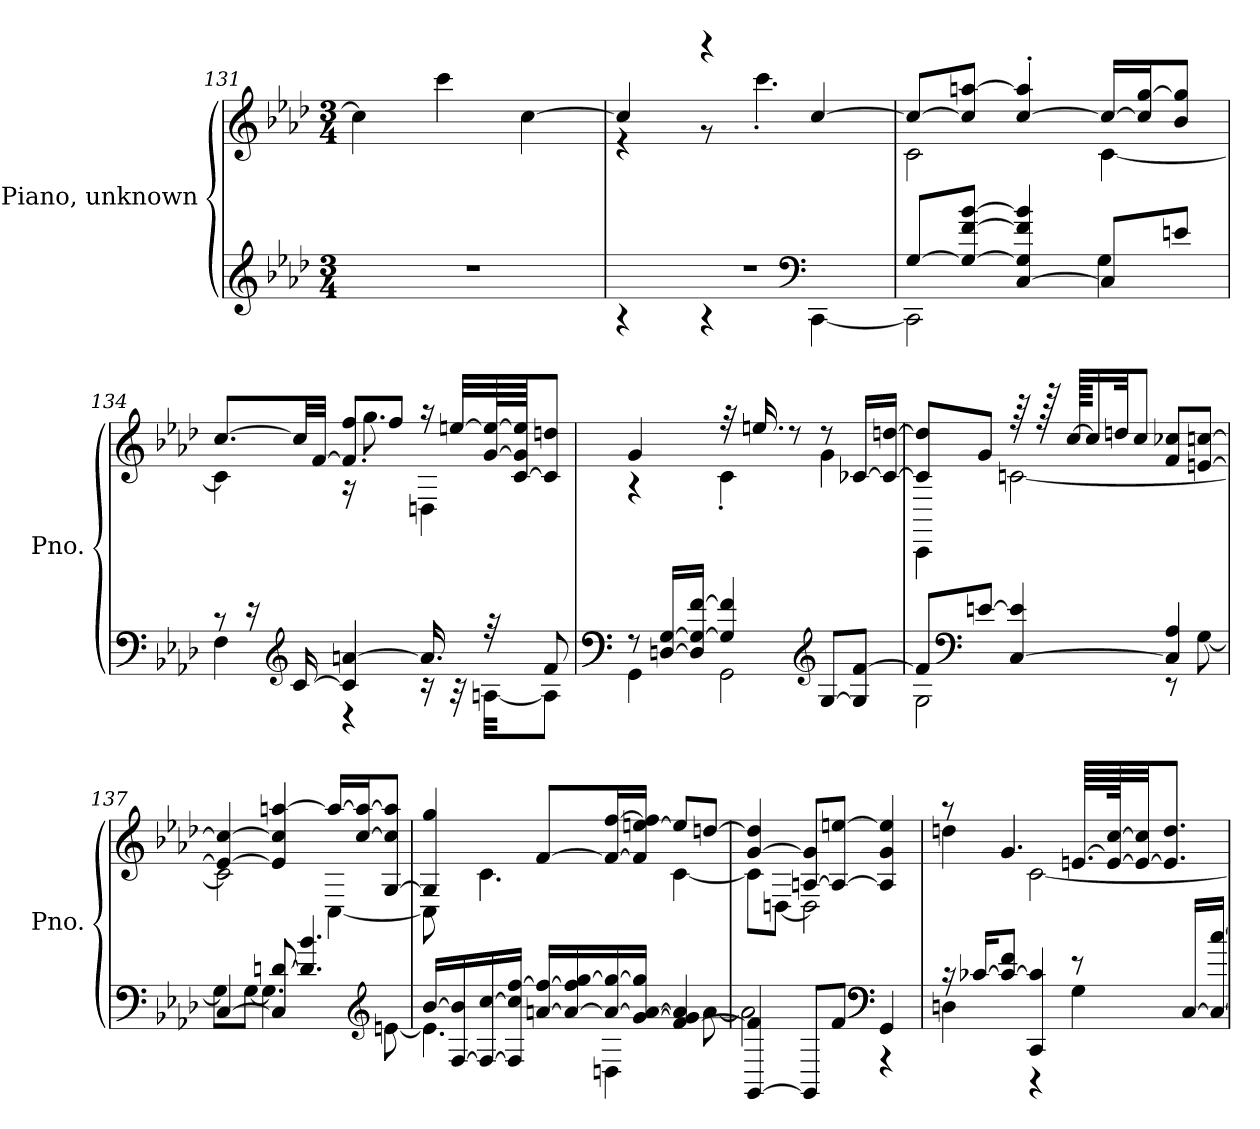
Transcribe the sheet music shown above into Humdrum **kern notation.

**kern	**kern
*part1	*part1
*staff2	*staff1
*I"Piano, unknown	*
*I'Pno.	*
*clefG2	*clefG2
*k[b-e-a-d-]	*k[b-e-a-d-]
*M3/4	*M3/4
=131	=131
2.r	4cc\]
.	4ccc\
.	[4cc\
=132	=132
*^	*^
2.r	4r	4cc/]	4r
.	4r	4r	8r
.	.	.	4.ccc'\
*clefF4	*	*	*
.	[4CC\	[4cc/	.
=133	=133	=133	=133
[8G/L	2CC\]	8cc/L_	2c\
8G/_ [8f/ [8b-/J	.	8cc/] [8aan/J	.
[4C/ 4G/] 4f/] 4b-/]	.	[4cc/' 4aa/]'	.
8C/L]	4G\	16cc/LL_	[4c\
.	.	16cc/] [16gg/J	.
8en/J	.	8b-/ 8gg/]J	.
!!LO:LB:g=z	!!
=134	=134	=134	=134
8r	4F\	[8.cc/L	4c\]
16r	.	.	.
*clefG2	*	*	*
[16c/	.	32cc/LL]	.
.	.	[32f/JJJ	.
4c/] [4an/	4r	8f/] 8ff/L	16r
.	.	.	8.gg'\
.	.	8ff/J	.
16.a/]	16r	16r	4Dn\
.	32r	[32een/LLL	.
32r	[32An\KKL	[64g/ 64ee/_L	.
.	.	[64c/ 64g/] 64ee/]JJJ	.
8f/	8A\J]	8c/] 8ddn/J	.
=135	=135	=135	=135
*clefF4	*	*	*
8r	4GG\	4g/	4r
[16Dn/ [16G/LL	.	.	.
16D/] 16G/_ [16f/JJ	.	.	.
4G/] 4f/]	2GG\	32r	4c'\
.	.	16.een/	.
.	.	8r	.
*clefG2	*	*	*
[8G/L	.	8r	4g\
8G/] [8f/J	.	[16c-X/LL	.
.	.	16c-/_ [16ddn/JJ	.
!!LO:LB:g=z	!!
=136	=136	=136	=136
8f/L]	2G\	8c-/] 8dd/]L	4CC\
*clefF4	*	*	*
[8en/J	.	8g/J	.
[4C/ 4e/]	.	64r	[2cn\
.	.	128r	.
.	.	[128cc/KKKLL	.
.	.	16cc/]	.
.	.	32ddn/JK	.
.	.	8cc/J	.
4C/] 4A-/	8r	8f/ 8cc-X/L	.
.	[8G\	[8en/ [8ccn/J	.
=137	=137	=137	=137
[4C/	8G\L]	4e/_ 4cc/_	2c\]
.	[8G\J	.	.
8C/] [8dn/	4.G\]	4e/] 4cc/] [4aan/	.
4.d/] 4.b-/	.	.	.
.	.	16aa/LL_	[4C\
.	.	[16cc/ 16aa/_J	.
*clefG2	*	*	*
.	[8en\	[8G/ 8cc/] 8aa/]J	.
!!LO:PB:g=z	!!
=138	=138	=138	=138
[16b-/LL	4.e\]	4G/] 4gg/	8C\]
[16F/ 16b-/]	.	.	.
16F/_ [16cc/	.	.	4.c\
16F/] 16cc/] [16ff/JJ	.	.	.
[16an/ 16ff/_LL	.	[8f/L	.
16a/_ 16ff/] [16gg/	.	.	.
16a/_ 16gg/_	4Dn\	16f/_ [16ff/L	.
[16g/ 16a/_ 16gg/]JJ	.	16f/] [16een/ 16ff/]JJ	.
[4f/ 4g/] 4a/]	.	8ee/L]	[4c\
.	[8a\	[8ddn/J	.
=139	=139	=139	=139
[4GG/ 4f/]	2a\]	[4g/ 4dd/]	8c\L]
.	.	.	[8Dn\J
8GG/L]	.	[8An/ 8g/]L	2D\]
8f/J	.	8A/_ [8een/J	.
*clefF4	*	*	*
4GG/	4r	4A/] 4g/ 4ee/]	.
=140	=140	=140	=140
16r	4Dn\	8r	4ddn\
[16c-X/KL	.	.	.
8c-/_ 8f/J	.	4.g/	.
4CC/ 4c-/]	4r	.	[2c\
8r	4G\	[64.en/LLLL	.
.	.	128e/_ [128cc/JK	.
.	.	32e/_ 32cc/]JJ	.
.	.	8.e/] 8.dd/J	.
[16C/LL	.	.	.
16C/_ [16cc/JJ	.	.	.
*v	*v	*	*
*	*v	*v
=	=
*-	*-
